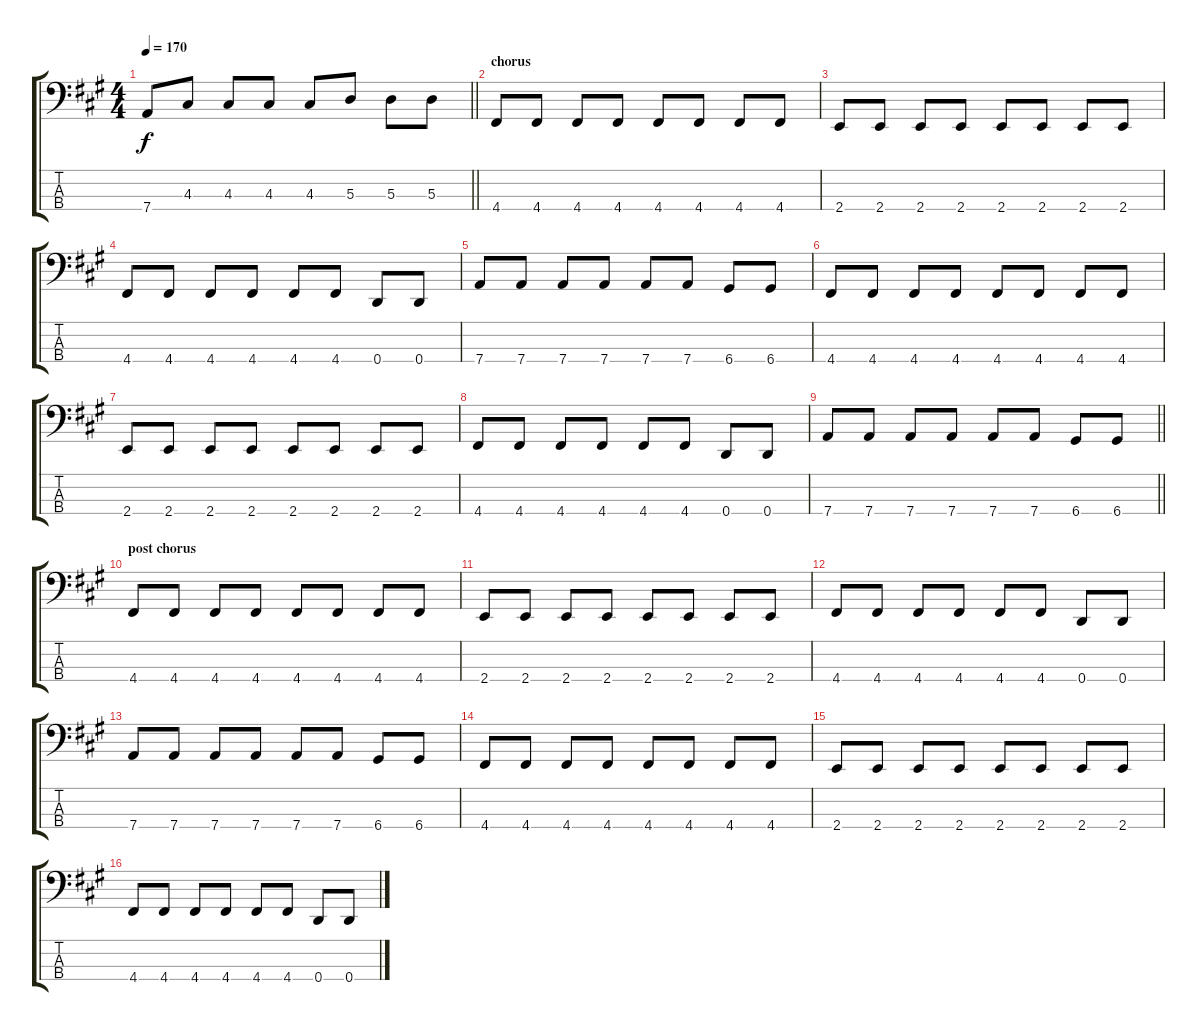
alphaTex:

\track "" {instrument electricbassfinger}
\staff {score tabs}
\tuning (G2 D2 A1 D1) {hide}
\ts (4 4)
\tempo 170
\clef f4
\barLineRight lightlight
\ks f#minor
7.4.8{dy f} 4.3.8 4.3.8 4.3.8 4.3.8 5.3.8 5.3.8 5.3.8 |
\section ("" "chorus")
4.4.8 4.4.8 4.4.8 4.4.8 4.4.8 4.4.8 4.4.8 4.4.8 |
2.4.8 2.4.8 2.4.8 2.4.8 2.4.8 2.4.8 2.4.8 2.4.8 |
4.4.8 4.4.8 4.4.8 4.4.8 4.4.8 4.4.8 0.4.8 0.4.8 |
7.4.8 7.4.8 7.4.8 7.4.8 7.4.8 7.4.8 6.4.8 6.4.8 |
4.4.8 4.4.8 4.4.8 4.4.8 4.4.8 4.4.8 4.4.8 4.4.8 |
2.4.8 2.4.8 2.4.8 2.4.8 2.4.8 2.4.8 2.4.8 2.4.8 |
4.4.8 4.4.8 4.4.8 4.4.8 4.4.8 4.4.8 0.4.8 0.4.8 |
\barLineRight lightlight
7.4.8 7.4.8 7.4.8 7.4.8 7.4.8 7.4.8 6.4.8 6.4.8 |
\section ("" "post chorus")
4.4.8 4.4.8 4.4.8 4.4.8 4.4.8 4.4.8 4.4.8 4.4.8 |
2.4.8 2.4.8 2.4.8 2.4.8 2.4.8 2.4.8 2.4.8 2.4.8 |
4.4.8 4.4.8 4.4.8 4.4.8 4.4.8 4.4.8 0.4.8 0.4.8 |
7.4.8 7.4.8 7.4.8 7.4.8 7.4.8 7.4.8 6.4.8 6.4.8 |
4.4.8 4.4.8 4.4.8 4.4.8 4.4.8 4.4.8 4.4.8 4.4.8 |
2.4.8 2.4.8 2.4.8 2.4.8 2.4.8 2.4.8 2.4.8 2.4.8 |
4.4.8 4.4.8 4.4.8 4.4.8 4.4.8 4.4.8 0.4.8 0.4.8
